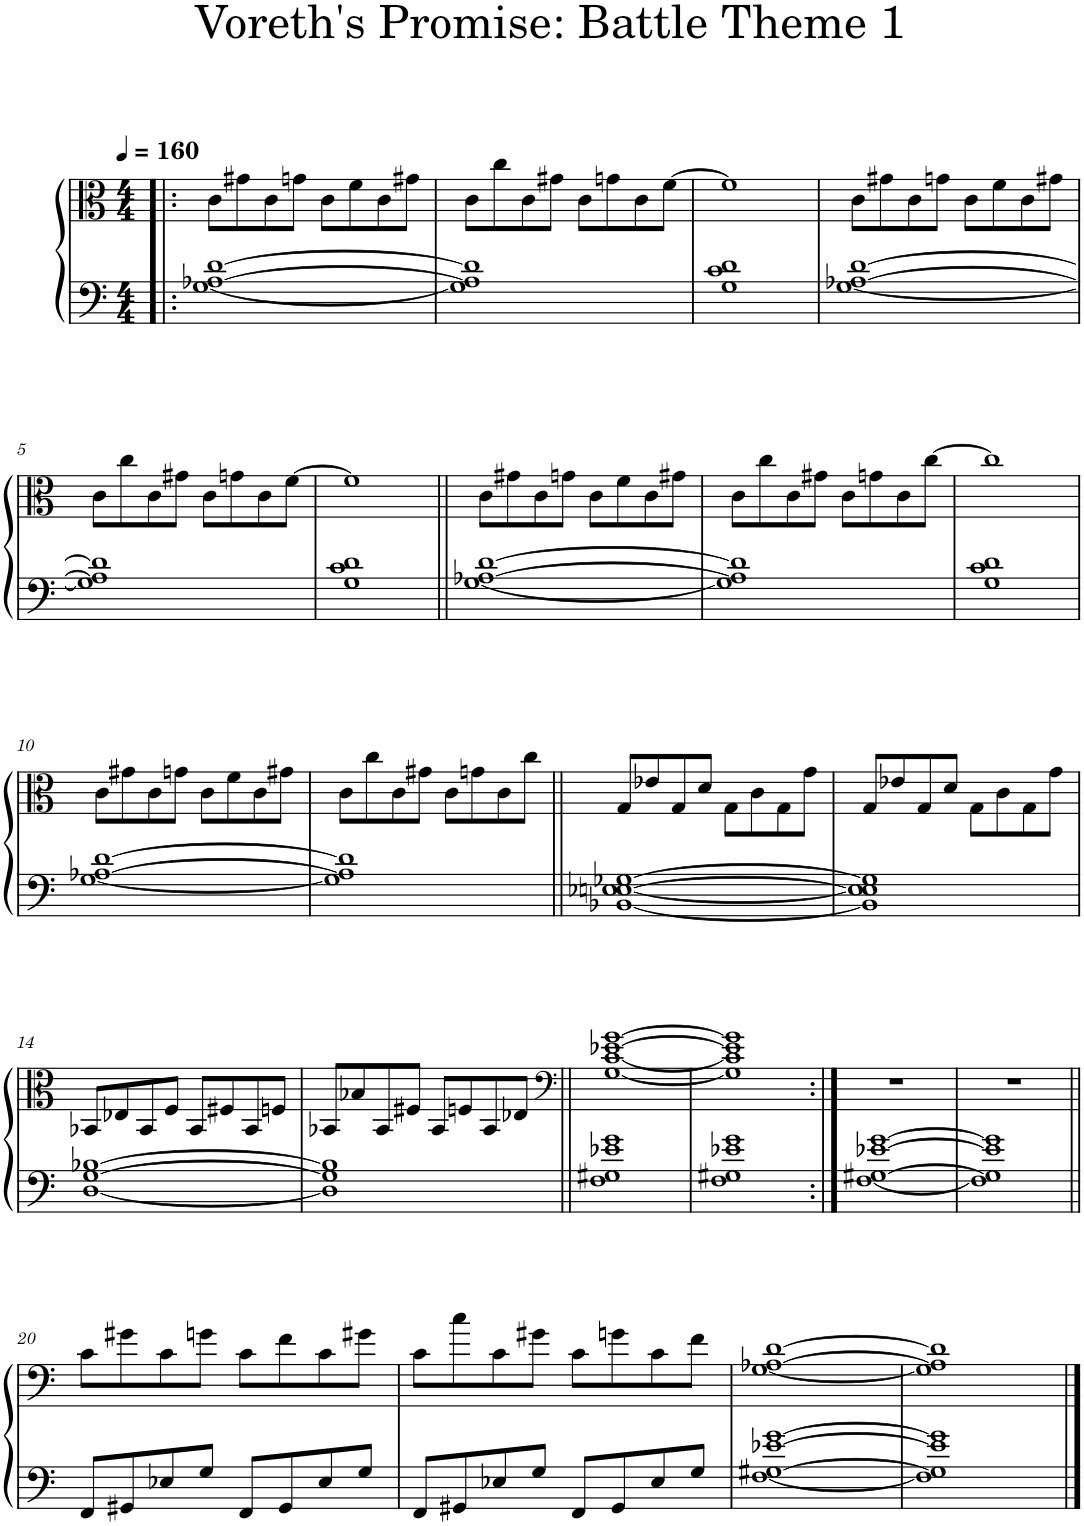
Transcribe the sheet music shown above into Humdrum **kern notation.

**kern	**kern
*part1	*part1
*staff2	*staff1
*I"Piano	*
*I'Pno.	*
*clefF4	*clefC3
*k[]	*k[]
*M4/4	*M4/4
*MM160	*MM160
=1!|:	=1!|:
[1G [1A-X [1d	8c\L
.	8g#X\
.	8c\
.	8gn\J
.	8c\L
.	8f\
.	8c\
.	8g#X\J
=2	=2
1G] 1A-] 1d]	8c\L
.	8cc\
.	8c\
.	8g#X\J
.	8c\L
.	8gn\
.	8c\
.	[8f\J
=3	=3
1G 1c 1d	1f]
=4	=4
[1G [1A-X [1d	8c\L
.	8g#X\
.	8c\
.	8gn\J
.	8c\L
.	8f\
.	8c\
.	8g#X\J
!!LO:LB:g=z
=5	=5
1G] 1A-] 1d]	8c\L
.	8cc\
.	8c\
.	8g#X\J
.	8c\L
.	8gn\
.	8c\
.	[8f\J
=6	=6
1G 1c 1d	1f]
=7||	=7||
[1G [1A-X [1d	8c\L
.	8g#X\
.	8c\
.	8gn\J
.	8c\L
.	8f\
.	8c\
.	8g#X\J
=8	=8
1G] 1A-] 1d]	8c\L
.	8cc\
.	8c\
.	8g#X\J
.	8c\L
.	8gn\
.	8c\
.	[8cc\J
=9	=9
1G 1c 1d	1cc]
!!LO:LB:g=z
=10	=10
[1G [1A-X [1d	8c\L
.	8g#X\
.	8c\
.	8gn\J
.	8c\L
.	8f\
.	8c\
.	8g#X\J
=11	=11
1G] 1A-] 1d]	8c\L
.	8cc\
.	8c\
.	8g#X\J
.	8c\L
.	8gn\
.	8c\
.	8cc\J
=12||	=12||
[1BB-X [1E-X [1En [1G-X	8G/L
.	8e-X/
.	8G/
.	8d/J
.	8G\L
.	8c\
.	8G\
.	8g\J
=13	=13
1BB-] 1E-] 1E] 1G-]	8G/L
.	8e-X/
.	8G/
.	8d/J
.	8G\L
.	8c\
.	8G\
.	8g\J
!!LO:LB:g=z
=14	=14
[1D [1G [1B-X	8BB-X/L
.	8E-X/
.	8BB-/
.	8F/J
.	8BB-/L
.	8F#X/
.	8BB-/
.	8Fn/J
=15	=15
1D] 1G] 1B-]	8BB-X/L
.	8B-X/
.	8BB-/
.	8F#X/J
.	8BB-/L
.	8Fn/
.	8BB-/
.	8E-X/J
=16||	=16||
*	*clefF4
1F 1G#X 1e-X 1g	[1G [1c [1e-X [1g
=17	=17
1F 1G#X 1e-X 1g	1G] 1c] 1e-] 1g]
=18:|!	=18:|!
[1F [1G#X [1e-X [1g	1r
=19	=19
1F] 1G#] 1e-] 1g]	1r
!!LO:LB:g=z
=20||	=20||
8FF/L	8c\L
8GG#X/	8g#X\
8E-X/	8c\
8G/J	8gn\J
8FF/L	8c\L
8GG#/	8f\
8E-/	8c\
8G/J	8g#X\J
=21	=21
8FF/L	8c\L
8GG#X/	8cc\
8E-X/	8c\
8G/J	8g#X\J
8FF/L	8c\L
8GG#/	8gn\
8E-/	8c\
8G/J	8f\J
=22	=22
[1F [1G#X [1e-X [1g	[1G [1A-X [1d
=23	=23
1F] 1G#] 1e-] 1g]	1G] 1A-] 1d]
==	==
*-	*-
